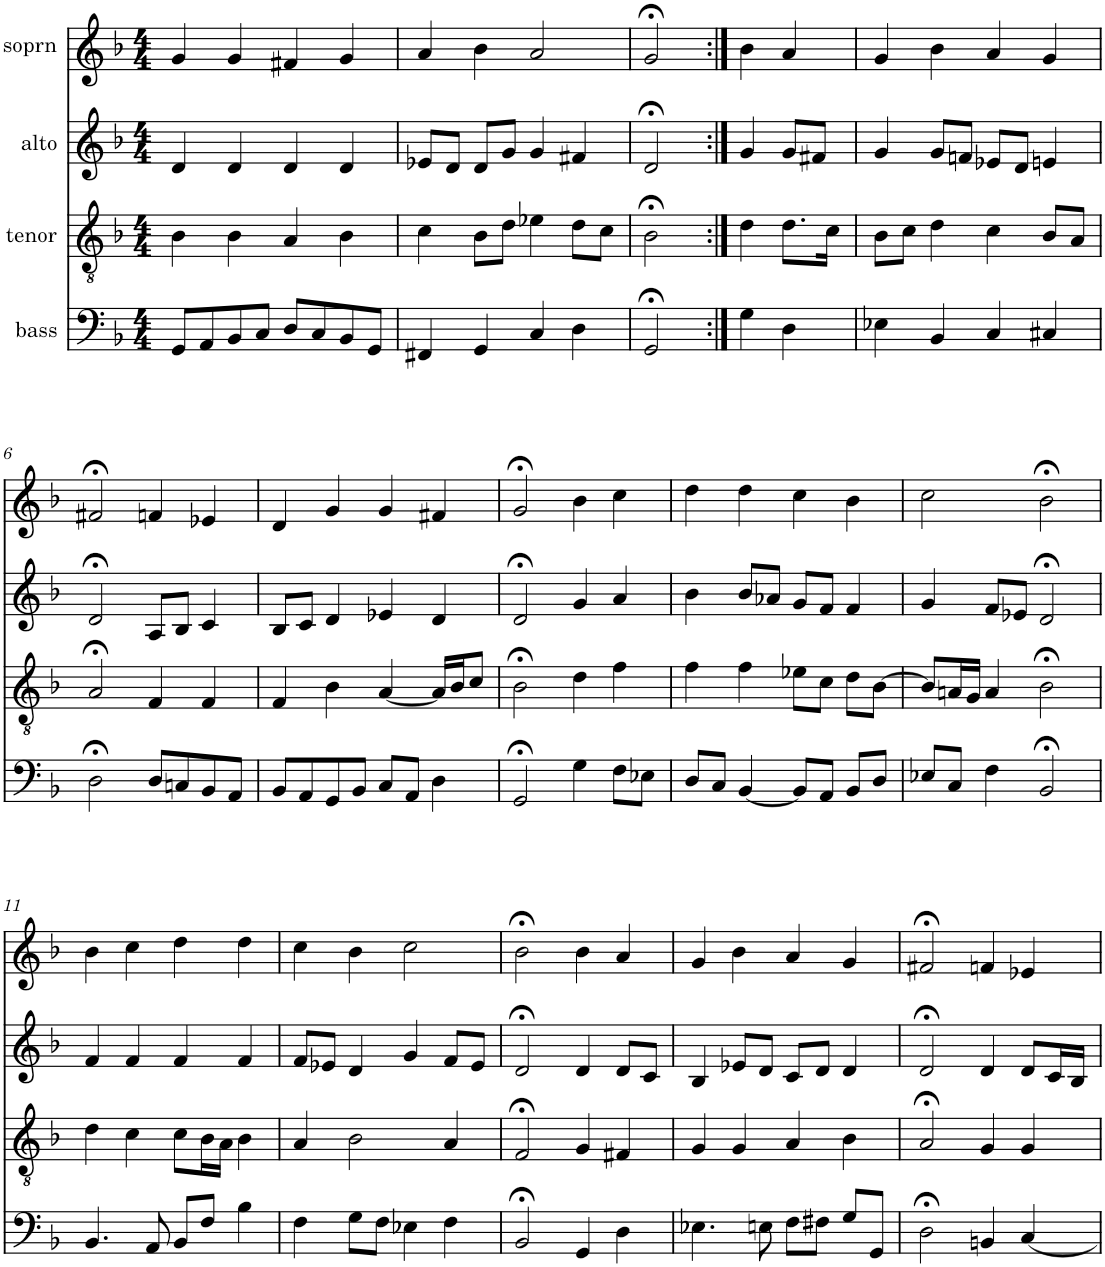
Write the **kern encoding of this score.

**kern	**kern	**kern	**kern
*part4	*part3	*part2	*part1
*staff4	*staff3	*staff2	*staff1
*I"bass	*I"tenor	*I"alto	*I"soprn
*clefF4	*clefGv2	*clefG2	*clefG2
*k[b-]	*k[b-]	*k[b-]	*k[b-]
*G:dor	*G:dor	*G:dor	*G:dor
*M4/4	*M4/4	*M4/4	*M4/4
=1	=1	=1	=1
8GG/L	4B-\	4d/	4g/
8AA/	.	.	.
8BB-/	4B-\	4d/	4g/
8C/J	.	.	.
8D/L	4A/	4d/	4f#X/
8C/	.	.	.
8BB-/	4B-\	4d/	4g/
8GG/J	.	.	.
=2	=2	=2	=2
4FF#X/	4c\	8e-X/L	4a/
.	.	8d/J	.
4GG/	8B-\L	8d/L	4b-\
.	8d\J	8g/J	.
4C/	4e-X\	4g/	2a/
4D\	8d\L	4f#X/	.
.	8c\J	.	.
=3	=3	=3	=3
2GG;</	2B-;<\	2d;</	2g;</
=4:|!	=4:|!	=4:|!	=4:|!
4G\	4d\	4g/	4b-\
4D\	8.d\L	8g/L	4a/
.	.	8f#X/J	.
.	16c\Jk	.	.
=5	=5	=5	=5
4E-X\	8B-\L	4g/	4g/
.	8c\J	.	.
4BB-/	4d\	8g/L	4b-\
.	.	8fn/J	.
4C/	4c\	8e-X/L	4a/
.	.	8d/J	.
4C#X/	8B-/L	4en/	4g/
.	8A/J	.	.
!!LO:LB:g=z
=6	=6	=6	=6
2D;<\	2A;</	2d;</	2f#X;</
8D/L	4F/	8A/L	4fn/
8Cn/	.	8B-/J	.
8BB-/	4F/	4c/	4e-X/
8AA/J	.	.	.
=7	=7	=7	=7
8BB-/L	4F/	8B-/L	4d/
8AA/	.	8c/J	.
8GG/	4B-\	4d/	4g/
8BB-/J	.	.	.
8C/L	[4A/	4e-X/	4g/
8AA/J	.	.	.
4D\	16A/LL]	4d/	4f#X/
.	16B-/J	.	.
.	8c/J	.	.
=8	=8	=8	=8
2GG;</	2B-;<\	2d;</	2g;</
4G\	4d\	4g/	4b-\
8F\L	4f\	4a/	4cc\
8E-X\J	.	.	.
=9	=9	=9	=9
8D/L	4f\	4b-\	4dd\
8C/J	.	.	.
[4BB-/	4f\	8b-/L	4dd\
.	.	8a-X/J	.
8BB-/L]	8e-X\L	8g/L	4cc\
8AA/J	8c\J	8f/J	.
8BB-/L	8d\L	4f/	4b-\
8D/J	[8B-\J	.	.
=10	=10	=10	=10
8E-X/L	8B-/L]	4g/	2cc\
8C/J	16An/L	.	.
.	16G/JJ	.	.
4F\	4A/	8f/L	.
.	.	8e-X/J	.
2BB-;</	2B-;<\	2d;</	2b-;<\
!!LO:LB:g=z
=11	=11	=11	=11
4.BB-/	4d\	4f/	4b-\
.	4c\	4f/	4cc\
8AA/	.	.	.
8BB-/L	8c\L	4f/	4dd\
8F/J	16B-\L	.	.
.	16A\JJ	.	.
4B-\	4B-\	4f/	4dd\
=12	=12	=12	=12
4F\	4A/	8f/L	4cc\
.	.	8e-X/J	.
8G\L	2B-\	4d/	4b-\
8F\J	.	.	.
4E-X\	.	4g/	2cc\
4F\	4A/	8f/L	.
.	.	8e-/J	.
=13	=13	=13	=13
2BB-;</	2F;</	2d;</	2b-;<\
4GG/	4G/	4d/	4b-\
4D\	4F#X/	8d/L	4a/
.	.	8c/J	.
=14	=14	=14	=14
4.E-X\	4G/	4B-/	4g/
.	4G/	8e-X/L	4b-\
8En\	.	8d/J	.
8F\L	4A/	8c/L	4a/
8F#X\J	.	8d/J	.
8G/L	4B-\	4d/	4g/
8GG/J	.	.	.
=15	=15	=15	=15
2D;<\	2A;</	2d;</	2f#X;</
4BBn/	4G/	4d/	4fn/
[4C/	4G/	8d/L	4e-X/
.	.	16c/L	.
.	.	16B-/JJ	.
=	=	=	=
*-	*-	*-	*-
